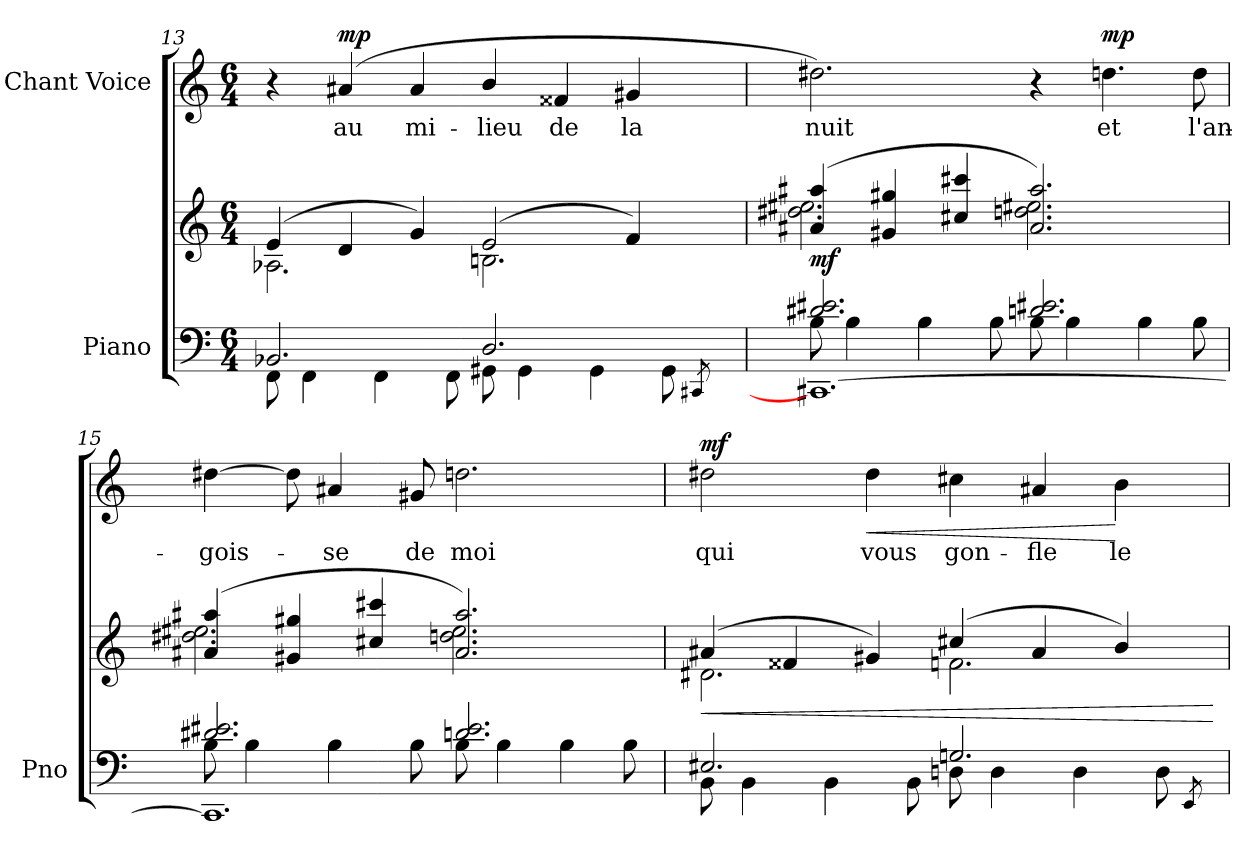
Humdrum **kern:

**kern	**kern	**dynam	**kern	**text	**dynam
*part2	*part2	*part2	*part1	*part1	*part1
*staff3	*staff2	*staff2/3	*staff1	*staff1	*staff1
*I"Piano	*	*	*I"Chant Voice	*	*
*I'Pno	*	*	*	*	*
*clefF4	*clefG2	*	*clefG2	*	*
*k[]	*k[]	*	*k[]	*	*
*M6/4	*M6/4	*	*M6/4	*	*
=13	=13	=13	=13	=13	=13
*^	*^	*	*	*	*
*	*^	*	*	*	*	*	*
2.BB-X/	8FF\	1ryy	(>4e/	2.A-X\	.	4r	.	.
.	4FF\	.	.	.	.	.	.	.
!	!	!	!	!	!	!	!LO:LY:b	!LO:DY:a
.	.	.	4d/	.	.	(>4a#X/	au	mp
.	4FF\	.	.	.	.	.	.	.
!	!	!	!	!	!	!	!LO:LY:b	!
.	.	.	4g/)	.	.	4a#/	mi-	.
.	8FF\	.	.	.	.	.	.	.
!	!	!	!	!	!	!	!LO:LY:b	!
2.D/	8GG#X\	.	(>2e/	2.Bn\	.	4b/	-lieu	.
.	4GG#\	.	.	.	.	.	.	.
!	!	!	!	!	!	!	!LO:LY:b	!
.	.	4..ryy	.	.	.	4f##X/	de	.
.	4GG#\	.	.	.	.	.	.	.
!	!	!	!	!	!	!	!LO:LY:b	!
.	.	.	4f/)	.	.	4g#X/	la	.
.	8GG#\	.	.	.	.	.	.	.
.	.	32.ryy	.	.	.	.	.	.
.	.	8qCC#X/	.	.	.	.	.	.
.	.	[64CC#!yy	.	.	.	.	.	.
!!LO:LB:g=z
=14	=14	=14	=14	=14	=14	=14	=14	=14
!	!	!	!	!	!LO:DY:b	!	!LO:LY:b	!
2.d#X/ 2.e#X/	8B\	1.CC#X_	(>4a#X/ 4aa#X/	2.dd#X\ 2.ee#X\	mf	2.dd#X\)	nuit	.
.	4B\	.	.	.	.	.	.	.
.	.	.	4g#X/ 4gg#X/	.	.	.	.	.
.	4B\	.	.	.	.	.	.	.
.	.	.	4cc#X/ 4ccc#X/	.	.	.	.	.
.	8B\	.	.	.	.	.	.	.
2.dn/ 2.e#X/	8B\	.	2.a#/ 2.aa#/)	2.ddn\ 2.ee#X\	.	4r	.	.
.	4B\	.	.	.	.	.	.	.
!	!	!	!	!	!	!	!LO:LY:b	!LO:DY:a
.	.	.	.	.	.	4.ddn\	et	mp
.	4B\	.	.	.	.	.	.	.
!	!	!	!	!	!	!	!LO:LY:b	!
.	8B\	.	.	.	.	8dd\	l'an-	.
=15	=15	=15	=15	=15	=15	=15	=15	=15
!	!	!	!	!	!	!	!LO:LY:b	!
2.d#X/ 2.e#X/	8B\	1.CC#]	(>4a#X/ 4aa#X/	2.dd#X\ 2.ee#X\	.	[4dd#X\	-gois-	.
.	4B\	.	.	.	.	.	.	.
.	.	.	4g#X/ 4gg#X/	.	.	8dd#\]	.	.
!	!	!	!	!	!	!	!LO:LY:b	!
.	4B\	.	.	.	.	4a#X/	-se	.
.	.	.	4cc#X/ 4ccc#X/	.	.	.	.	.
!	!	!	!	!	!	!	!LO:LY:b	!
.	8B\	.	.	.	.	8g#X/	de	.
!	!	!	!	!	!	!	!LO:LY:b	!
2.dn/ 2.e#/	8B\	.	2.a#/ 2.aa#/)	2.ddn\ 2.ee#\	.	2.ddn\	moi	.
.	4B\	.	.	.	.	.	.	.
.	4B\	.	.	.	.	.	.	.
.	8B\	.	.	.	.	.	.	.
=16	=16	=16	=16	=16	=16	=16	=16	=16
*	*	*	*	*	*	*MM83	*	*
!	!	!	!	!	!LO:HP:b	!	!LO:LY:b	!LO:DY:a
2.E#X/	8BB\	1ryy	(>4a#X/	2.d#X\	<	2dd#X\	qui	mf
.	4BB\	.	.	.	.	.	.	.
.	.	.	4f##X/	.	.	.	.	.
.	4BB\	.	.	.	.	.	.	.
!	!	!	!	!	!	!	!LO:LY:b	!LO:HP:b
.	.	.	4g#X/)	.	.	4dd#\	vous	<
.	8BB\	.	.	.	.	.	.	.
!	!	!	!	!	!	!	!LO:LY:b	!
2.Gn/	8Dn\	.	(>4cc#X/	2.fn\	.	4cc#X\	gon-	.
.	4D\	.	.	.	.	.	.	.
!	!	!	!	!	!	!	!LO:LY:b	!
.	.	4..ryy	4a#/	.	.	4a#X/	-fle	.
.	4D\	.	.	.	.	.	.	.
!	!	!	!	!	!	!	!LO:LY:b	!
.	.	.	4b/)	.	.	4b\	le	[
.	8D\	.	.	.	.	.	.	.
.	.	32.ryy	.	.	.	.	.	.
.	.	8qEE/	.	.	.	.	.	.
.	.	[64EE!yy	.	.	.	.	.	.
*v	*v	*v	*	*	*	*	*	*
*	*v	*v	*	*	*	*
.	.	[	.	.	.
=	=	=	=	=	=
*-	*-	*-	*-	*-	*-
